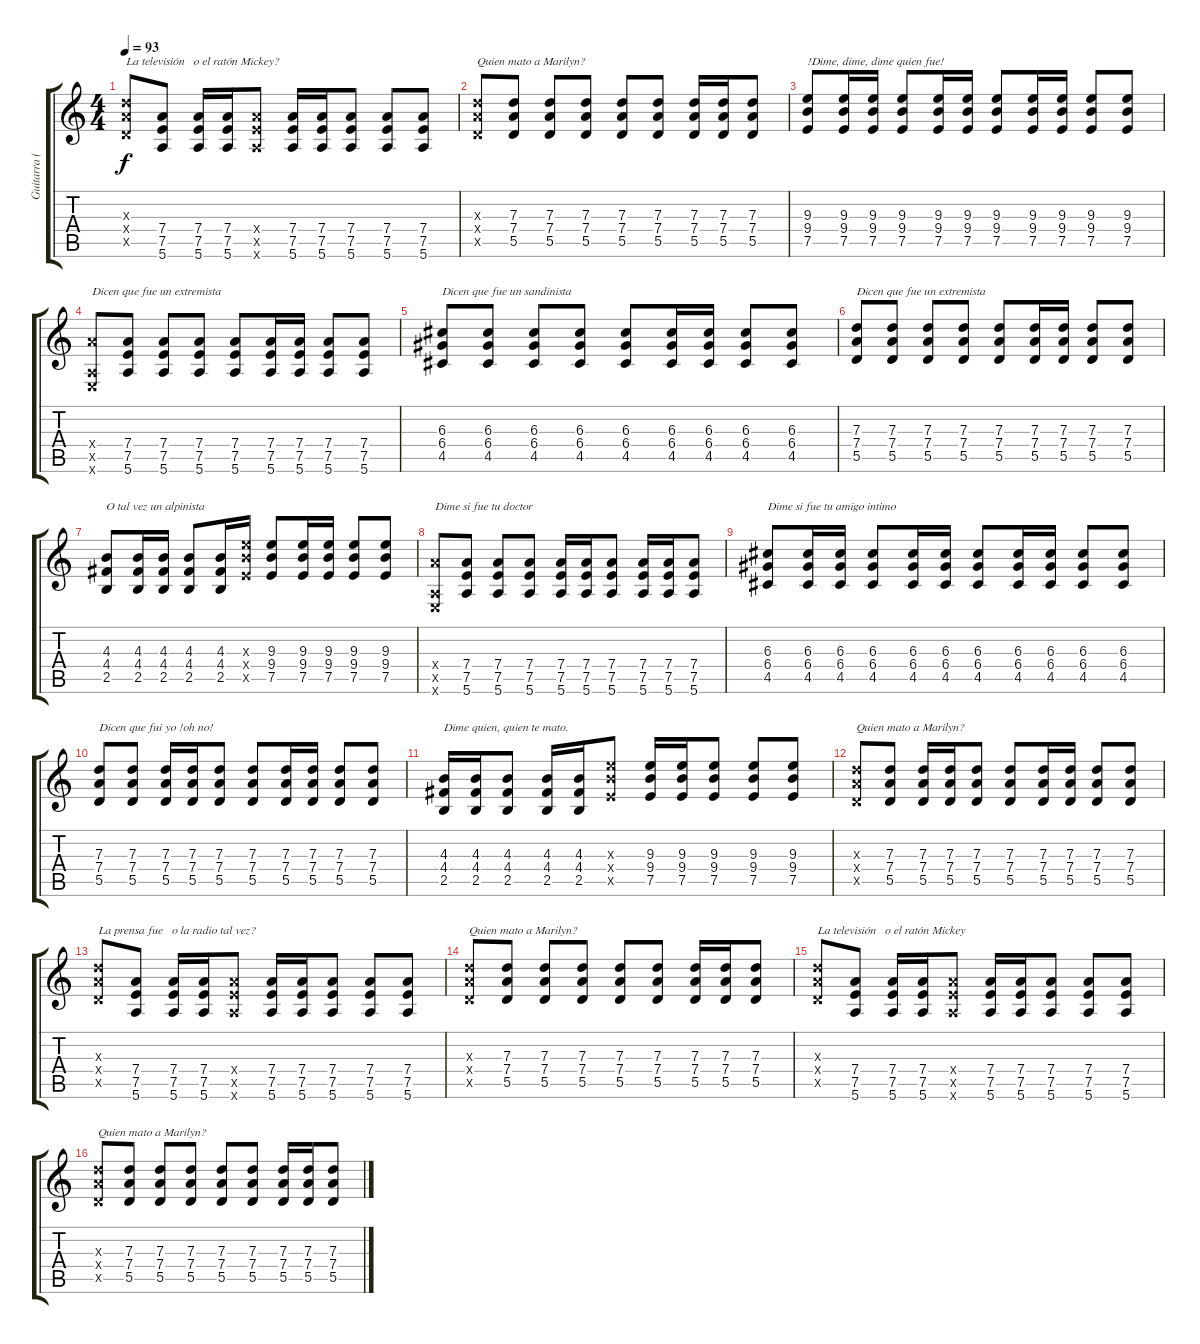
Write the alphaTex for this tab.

\track ("Guitarra (Claudio Narea)" "Guitarra (") {instrument overdrivenguitar}
\staff {score tabs}
\tuning (E4 B3 G3 D3 A2 E2) {hide}
\ts (4 4)
\tempo 93
\clef g2
\ks c
(7.3{x} 7.4{x} 5.5{x}).8{txt "La televisión   o el ratón Mickey?" dy f} (7.4 7.5 5.6).8 (7.4 7.5 5.6).16 (7.4 7.5 5.6).16 (7.4{x} 7.5{x} 5.6{x}).8 (7.4 7.5 5.6).16 (7.4 7.5 5.6).16 (7.4 7.5 5.6).8 (7.4 7.5 5.6).8 (7.4 7.5 5.6).8 |
(7.3{x} 7.4{x} 5.5{x}).8{txt "Quien mato a Marilyn?"} (7.3 7.4 5.5).8 (7.3 7.4 5.5).8 (7.3 7.4 5.5).8 (7.3 7.4 5.5).8 (7.3 7.4 5.5).8 (7.3 7.4 5.5).16 (7.3 7.4 5.5).16 (7.3 7.4 5.5).8 |
(9.3 9.4 7.5).8{txt "!Dime, dime, dime quien fue!"} (9.3 9.4 7.5).16 (9.3 9.4 7.5).16 (9.3 9.4 7.5).8 (9.3 9.4 7.5).16 (9.3 9.4 7.5).16 (9.3 9.4 7.5).8 (9.3 9.4 7.5).16 (9.3 9.4 7.5).16 (9.3 9.4 7.5).8 (9.3 9.4 7.5).8 |
(7.4{x} 0.5{x} 0.6{x}).8{txt "Dicen que fue un extremista"} (7.4 7.5 5.6).8 (7.4 7.5 5.6).8 (7.4 7.5 5.6).8 (7.4 7.5 5.6).8 (7.4 7.5 5.6).16 (7.4 7.5 5.6).16 (7.4 7.5 5.6).8 (7.4 7.5 5.6).8 |
(6.3 6.4 4.5).8{txt "Dicen que fue un sandinista"} (6.3 6.4 4.5).8 (6.3 6.4 4.5).8 (6.3 6.4 4.5).8 (6.3 6.4 4.5).8 (6.3 6.4 4.5).16 (6.3 6.4 4.5).16 (6.3 6.4 4.5).8 (6.3 6.4 4.5).8 |
(7.3 7.4 5.5).8{txt "Dicen que fue un extremista"} (7.3 7.4 5.5).8 (7.3 7.4 5.5).8 (7.3 7.4 5.5).8 (7.3 7.4 5.5).8 (7.3 7.4 5.5).16 (7.3 7.4 5.5).16 (7.3 7.4 5.5).8 (7.3 7.4 5.5).8 |
(4.3 4.4 2.5).8{txt "O tal vez un alpinista"} (4.3 4.4 2.5).16 (4.3 4.4 2.5).16 (4.3 4.4 2.5).8 (4.3 4.4 2.5).16 (9.3{x} 9.4{x} 7.5{x}).16 (9.3 9.4 7.5).8 (9.3 9.4 7.5).16 (9.3 9.4 7.5).16 (9.3 9.4 7.5).8 (9.3 9.4 7.5).8 |
(7.4{x} 0.5{x} 0.6{x}).8{txt "Dime si fue tu doctor"} (7.4 7.5 5.6).8 (7.4 7.5 5.6).8 (7.4 7.5 5.6).8 (7.4 7.5 5.6).16 (7.4 7.5 5.6).16 (7.4 7.5 5.6).8 (7.4 7.5 5.6).16 (7.4 7.5 5.6).16 (7.4 7.5 5.6).8 |
(6.3 6.4 4.5).8{txt "Dime si fue tu amigo intimo"} (6.3 6.4 4.5).16 (6.3 6.4 4.5).16 (6.3 6.4 4.5).8 (6.3 6.4 4.5).16 (6.3 6.4 4.5).16 (6.3 6.4 4.5).8 (6.3 6.4 4.5).16 (6.3 6.4 4.5).16 (6.3 6.4 4.5).8 (6.3 6.4 4.5).8 |
(7.3 7.4 5.5).8{txt "Dicen que fui yo !oh no!"} (7.3 7.4 5.5).8 (7.3 7.4 5.5).16 (7.3 7.4 5.5).16 (7.3 7.4 5.5).8 (7.3 7.4 5.5).8 (7.3 7.4 5.5).16 (7.3 7.4 5.5).16 (7.3 7.4 5.5).8 (7.3 7.4 5.5).8 |
(4.3 4.4 2.5).16{txt "Dime quien, quien te mato."} (4.3 4.4 2.5).16 (4.3 4.4 2.5).8 (4.3 4.4 2.5).16 (4.3 4.4 2.5).16 (9.3{x} 9.4{x} 7.5{x}).8 (9.3 9.4 7.5).16 (9.3 9.4 7.5).16 (9.3 9.4 7.5).8 (9.3 9.4 7.5).8 (9.3 9.4 7.5).8 |
(7.3{x} 7.4{x} 5.5{x}).8{txt "Quien mato a Marilyn?  "} (7.3 7.4 5.5).8 (7.3 7.4 5.5).16 (7.3 7.4 5.5).16 (7.3 7.4 5.5).8 (7.3 7.4 5.5).8 (7.3 7.4 5.5).16 (7.3 7.4 5.5).16 (7.3 7.4 5.5).8 (7.3 7.4 5.5).8 |
(7.3{x} 7.4{x} 5.5{x}).8{txt "La prensa fue   o la radio tal vez?"} (7.4 7.5 5.6).8 (7.4 7.5 5.6).16 (7.4 7.5 5.6).16 (7.4{x} 7.5{x} 5.6{x}).8 (7.4 7.5 5.6).16 (7.4 7.5 5.6).16 (7.4 7.5 5.6).8 (7.4 7.5 5.6).8 (7.4 7.5 5.6).8 |
(7.3{x} 7.4{x} 5.5{x}).8{txt "Quien mato a Marilyn?  "} (7.3 7.4 5.5).8 (7.3 7.4 5.5).8 (7.3 7.4 5.5).8 (7.3 7.4 5.5).8 (7.3 7.4 5.5).8 (7.3 7.4 5.5).16 (7.3 7.4 5.5).16 (7.3 7.4 5.5).8 |
(7.3{x} 7.4{x} 5.5{x}).8{txt "La televisión   o el ratón Mickey"} (7.4 7.5 5.6).8 (7.4 7.5 5.6).16 (7.4 7.5 5.6).16 (7.4{x} 7.5{x} 5.6{x}).8 (7.4 7.5 5.6).16 (7.4 7.5 5.6).16 (7.4 7.5 5.6).8 (7.4 7.5 5.6).8 (7.4 7.5 5.6).8 |
(7.3{x} 7.4{x} 5.5{x}).8{txt "Quien mato a Marilyn?  "} (7.3 7.4 5.5).8 (7.3 7.4 5.5).8 (7.3 7.4 5.5).8 (7.3 7.4 5.5).8 (7.3 7.4 5.5).8 (7.3 7.4 5.5).16 (7.3 7.4 5.5).16 (7.3 7.4 5.5).8
